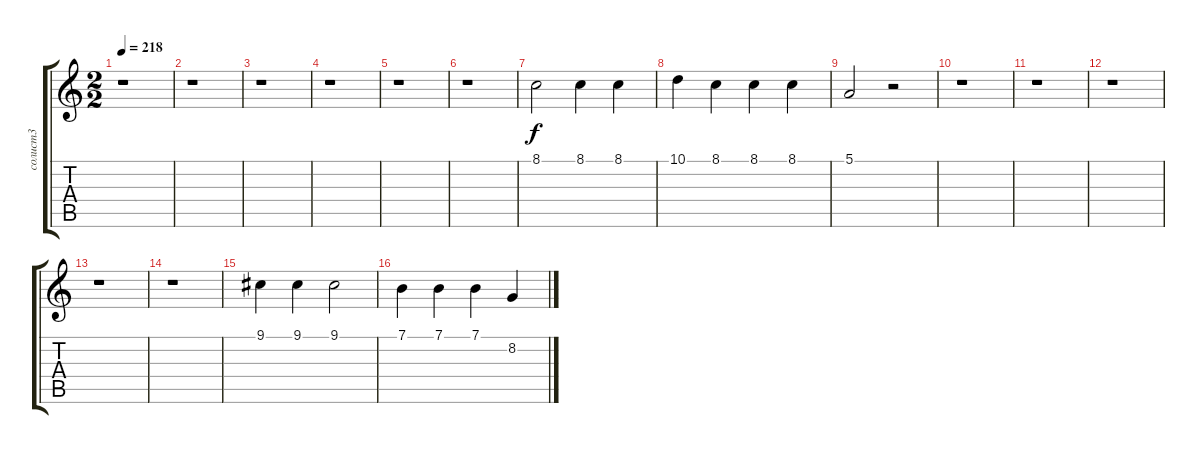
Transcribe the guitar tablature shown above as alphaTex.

\track ("солист3" "солист3") {instrument acousticgrandpiano}
\staff {score tabs}
\tuning (E4 B3 G3 D3 A2 E2) {hide}
\ts (2 2)
\tempo 218
\clef g2
\ks c
r.1{dy f} |
r.1 |
r.1 |
r.1 |
r.1 |
r.1 |
8.1.2 8.1.4 8.1.4 |
10.1.4 8.1.4 8.1.4 8.1.4 |
5.1.2 r.2 |
r.1 |
r.1 |
r.1 |
r.1 |
r.1 |
9.1.4 9.1.4 9.1.2 |
7.1.4 7.1.4 7.1.4 8.2.4
